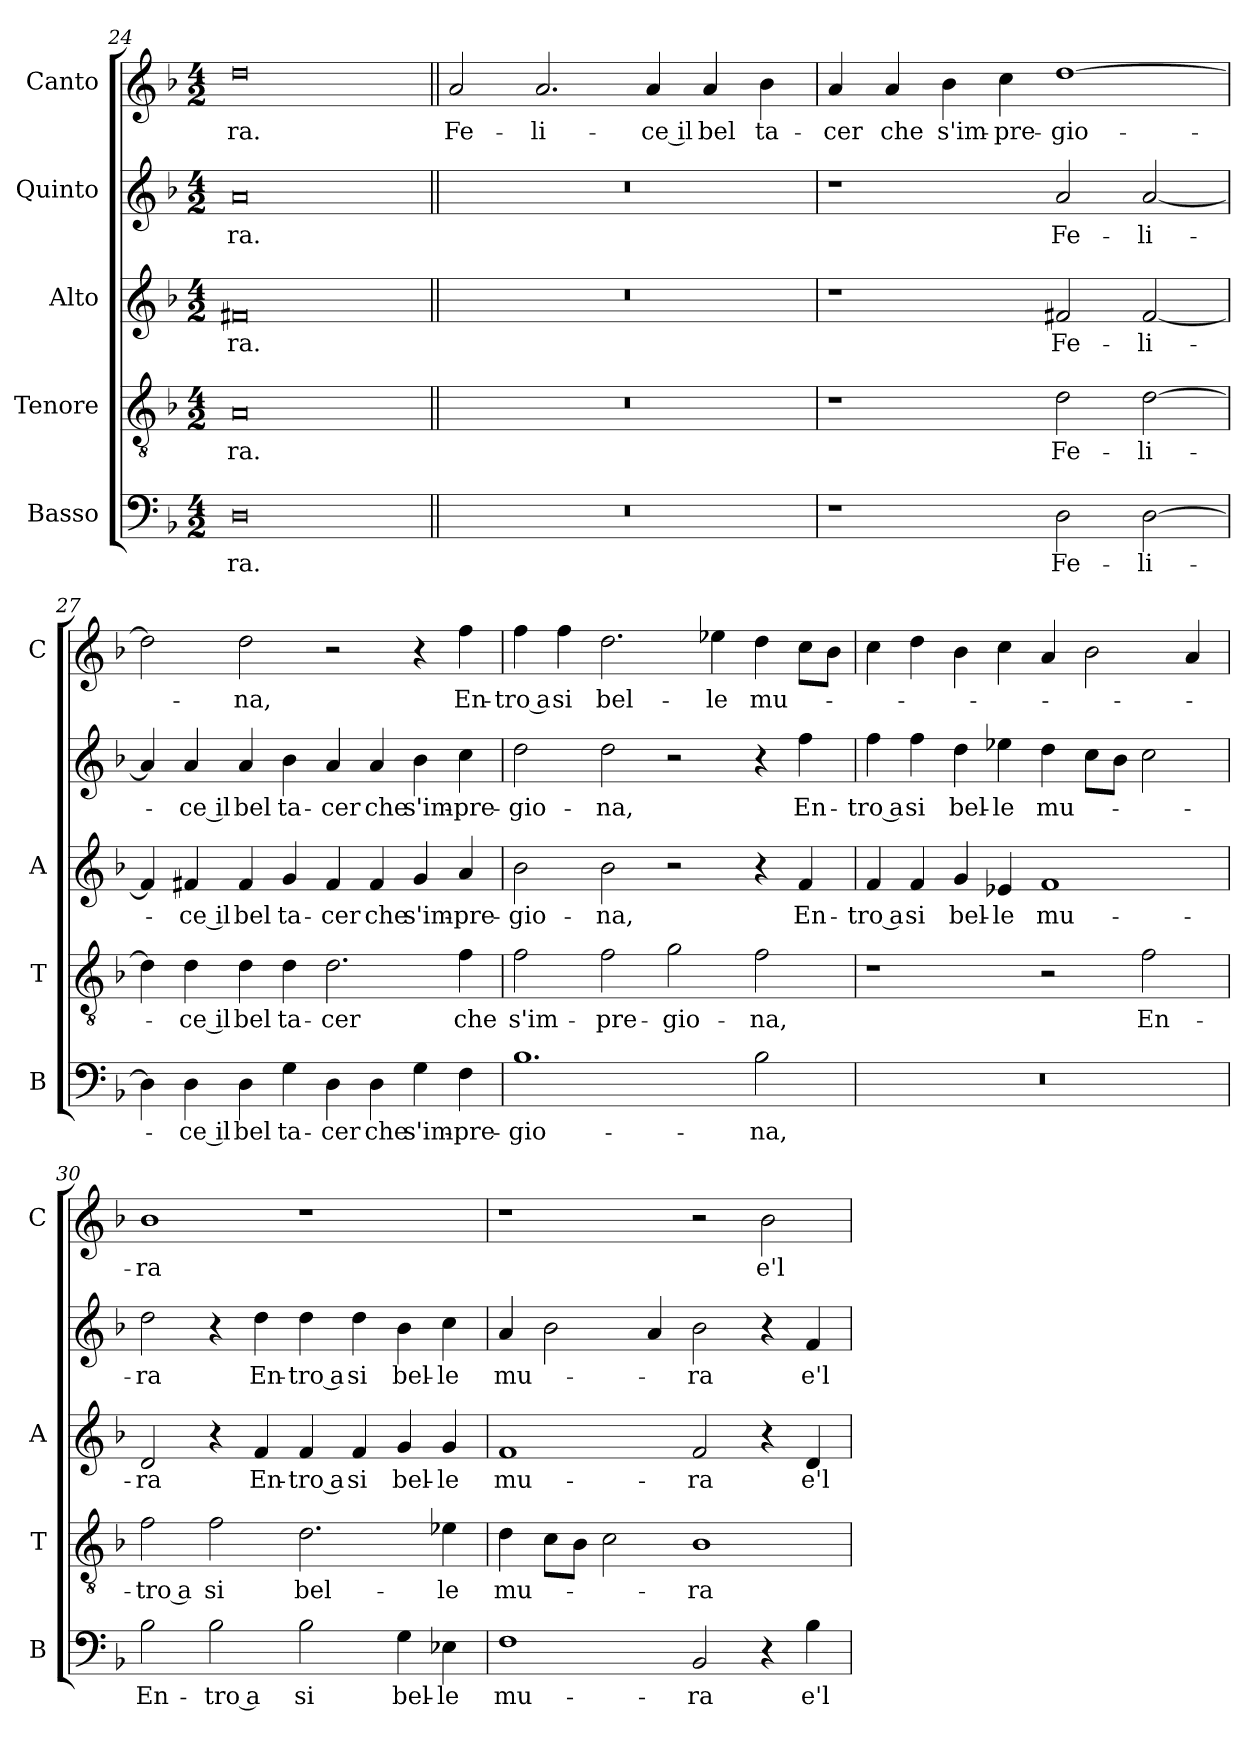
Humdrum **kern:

**kern	**text	**kern	**text	**kern	**text	**kern	**text	**kern	**text
*part5	*part5	*part4	*part4	*part3	*part3	*part2	*part2	*part1	*part1
*staff5	*staff5	*staff4	*staff4	*staff3	*staff3	*staff2	*staff2	*staff1	*staff1
*I"Basso	*	*I"Tenore	*	*I"Alto	*	*I"Quinto	*	*I"Canto	*
*I'B	*	*I'T	*	*I'A	*	*	*	*I'C	*
*clefF4	*	*clefGv2	*	*clefG2	*	*clefG2	*	*clefG2	*
*k[b-]	*	*k[b-]	*	*k[b-]	*	*k[b-]	*	*k[b-]	*
*F:	*	*F:	*	*F:	*	*F:	*	*F:	*
*M4/2	*	*M4/2	*	*M4/2	*	*M4/2	*	*M4/2	*
=24	=24	=24	=24	=24	=24	=24	=24	=24	=24
!	!LO:LY:b	!	!LO:LY:b	!	!LO:LY:b	!	!LO:LY:b	!	!LO:LY:b
0D	-ra.	0A	-ra.	0f#X	-ra.	0a	-ra.	0dd	-ra.
=25||	=25||	=25||	=25||	=25||	=25||	=25||	=25||	=25||	=25||
!	!	!	!	!	!	!	!	!	!LO:LY:b
0r	.	0r	.	0r	.	0r	.	2a/	Fe-
!	!	!	!	!	!	!	!	!	!LO:LY:b
.	.	.	.	.	.	.	.	2.a/	-li-
!	!	!	!	!	!	!	!	!	!LO:LY:b
.	.	.	.	.	.	.	.	4a/	-ce il
!	!	!	!	!	!	!	!	!	!LO:LY:b
.	.	.	.	.	.	.	.	4a/	bel
!	!	!	!	!	!	!	!	!	!LO:LY:b
.	.	.	.	.	.	.	.	4b-\	ta-
!!LO:LB:g=z
=26	=26	=26	=26	=26	=26	=26	=26	=26	=26
!	!	!	!	!	!	!	!	!	!LO:LY:b
1r	.	1r	.	1r	.	1r	.	4a/	-cer
!	!	!	!	!	!	!	!	!	!LO:LY:b
.	.	.	.	.	.	.	.	4a/	che
!	!	!	!	!	!	!	!	!	!LO:LY:b
.	.	.	.	.	.	.	.	4b-\	s'im-
!	!	!	!	!	!	!	!	!	!LO:LY:b
.	.	.	.	.	.	.	.	4cc\	-pre-
!	!LO:LY:b	!	!LO:LY:b	!	!LO:LY:b	!	!LO:LY:b	!	!LO:LY:b
2D\	Fe-	2d\	Fe-	2f#X/	Fe-	2a/	Fe-	[1dd	-gio-
!	!LO:LY:b	!	!LO:LY:b	!	!LO:LY:b	!	!LO:LY:b	!	!
[2D\	-li-	[2d\	-li-	[2f#/	-li-	[2a/	-li-	.	.
=27	=27	=27	=27	=27	=27	=27	=27	=27	=27
4D\]	.	4d\]	.	4f#/]	.	4a/]	.	2dd\]	.
!	!LO:LY:b	!	!LO:LY:b	!	!LO:LY:b	!	!LO:LY:b	!	!
4D\	-ce il	4d\	-ce il	4f#X/	-ce il	4a/	-ce il	.	.
!	!LO:LY:b	!	!LO:LY:b	!	!LO:LY:b	!	!LO:LY:b	!	!LO:LY:b
4D\	bel	4d\	bel	4f#/	bel	4a/	bel	2dd\	-na,
!	!LO:LY:b	!	!LO:LY:b	!	!LO:LY:b	!	!LO:LY:b	!	!
4G\	ta-	4d\	ta-	4g/	ta-	4b-\	ta-	.	.
!	!LO:LY:b	!	!LO:LY:b	!	!LO:LY:b	!	!LO:LY:b	!	!
4D\	-cer	2.d\	-cer	4f#/	-cer	4a/	-cer	2r	.
!	!LO:LY:b	!	!	!	!LO:LY:b	!	!LO:LY:b	!	!
4D\	che	.	.	4f#/	che	4a/	che	.	.
!	!LO:LY:b	!	!	!	!LO:LY:b	!	!LO:LY:b	!	!
4G\	s'im-	.	.	4g/	s'im-	4b-\	s'im-	4r	.
!	!LO:LY:b	!	!LO:LY:b	!	!LO:LY:b	!	!LO:LY:b	!	!LO:LY:b
4F\	-pre-	4f\	che	4a/	-pre-	4cc\	-pre-	4ff\	En-
=28	=28	=28	=28	=28	=28	=28	=28	=28	=28
!	!LO:LY:b	!	!LO:LY:b	!	!LO:LY:b	!	!LO:LY:b	!	!LO:LY:b
1.B-	-gio-	2f\	s'im-	2b-\	-gio-	2dd\	-gio-	4ff\	-tro a
!	!	!	!	!	!	!	!	!	!LO:LY:b
.	.	.	.	.	.	.	.	4ff\	si
!	!	!	!LO:LY:b	!	!LO:LY:b	!	!LO:LY:b	!	!LO:LY:b
.	.	2f\	-pre-	2b-\	-na,	2dd\	-na,	2.dd\	bel-
!	!	!	!LO:LY:b	!	!	!	!	!	!
.	.	2g\	-gio-	2r	.	2r	.	.	.
!	!	!	!	!	!	!	!	!	!LO:LY:b
.	.	.	.	.	.	.	.	4ee-X\	-le
!	!LO:LY:b	!	!LO:LY:b	!	!	!	!	!	!LO:LY:b
2B-\	-na,	2f\	-na,	4r	.	4r	.	4dd\	mu-
!	!	!	!	!	!LO:LY:b	!	!LO:LY:b	!	!
.	.	.	.	4f/	En-	4ff\	En-	8cc\L	.
.	.	.	.	.	.	.	.	8b-\J	.
=29	=29	=29	=29	=29	=29	=29	=29	=29	=29
!	!	!	!	!	!LO:LY:b	!	!LO:LY:b	!	!
0r	.	1r	.	4f/	-tro a	4ff\	-tro a	4cc\	.
!	!	!	!	!	!LO:LY:b	!	!LO:LY:b	!	!
.	.	.	.	4f/	si	4ff\	si	4dd\	.
!	!	!	!	!	!LO:LY:b	!	!LO:LY:b	!	!
.	.	.	.	4g/	bel-	4dd\	bel-	4b-\	.
!	!	!	!	!	!LO:LY:b	!	!LO:LY:b	!	!
.	.	.	.	4e-X/	-le	4ee-X\	-le	4cc\	.
!	!	!	!	!	!LO:LY:b	!	!LO:LY:b	!	!
.	.	2r	.	1f	mu-	4dd\	mu-	4a/	.
.	.	.	.	.	.	8cc\L	.	2b-\	.
.	.	.	.	.	.	8b-\J	.	.	.
!	!	!	!LO:LY:b	!	!	!	!	!	!
.	.	2f\	En-	.	.	2cc\	.	.	.
.	.	.	.	.	.	.	.	4a/	.
!!LO:LB:g=z
=30	=30	=30	=30	=30	=30	=30	=30	=30	=30
!	!LO:LY:b	!	!LO:LY:b	!	!LO:LY:b	!	!LO:LY:b	!	!LO:LY:b
2B-\	En-	2f\	-tro a	2d/	-ra	2dd\	-ra	1b-	-ra
!	!LO:LY:b	!	!LO:LY:b	!	!	!	!	!	!
2B-\	-tro a	2f\	si	4r	.	4r	.	.	.
!	!	!	!	!	!LO:LY:b	!	!LO:LY:b	!	!
.	.	.	.	4f/	En-	4dd\	En-	.	.
!	!LO:LY:b	!	!LO:LY:b	!	!LO:LY:b	!	!LO:LY:b	!	!
2B-\	si	2.d\	bel-	4f/	-tro a	4dd\	-tro a	1r	.
!	!	!	!	!	!LO:LY:b	!	!LO:LY:b	!	!
.	.	.	.	4f/	si	4dd\	si	.	.
!	!LO:LY:b	!	!	!	!LO:LY:b	!	!LO:LY:b	!	!
4G\	bel-	.	.	4g/	bel-	4b-\	bel-	.	.
!	!LO:LY:b	!	!LO:LY:b	!	!LO:LY:b	!	!LO:LY:b	!	!
4E-X\	-le	4e-X\	-le	4g/	-le	4cc\	-le	.	.
=31	=31	=31	=31	=31	=31	=31	=31	=31	=31
!	!LO:LY:b	!	!LO:LY:b	!	!LO:LY:b	!	!LO:LY:b	!	!
1F	mu-	4d\	mu-	1f	mu-	4a/	mu-	1r	.
.	.	8c\L	.	.	.	2b-\	.	.	.
.	.	8B-\J	.	.	.	.	.	.	.
.	.	2c\	.	.	.	.	.	.	.
.	.	.	.	.	.	4a/	.	.	.
!	!LO:LY:b	!	!LO:LY:b	!	!LO:LY:b	!	!LO:LY:b	!	!
2BB-/	-ra	1B-	-ra	2f/	-ra	2b-\	-ra	2r	.
!	!	!	!	!	!	!	!	!	!LO:LY:b
4r	.	.	.	4r	.	4r	.	2b-\	e'l
!	!LO:LY:b	!	!	!	!LO:LY:b	!	!LO:LY:b	!	!
4B-\	e'l	.	.	4d/	e'l	4f/	e'l	.	.
=	=	=	=	=	=	=	=	=	=
*-	*-	*-	*-	*-	*-	*-	*-	*-	*-
